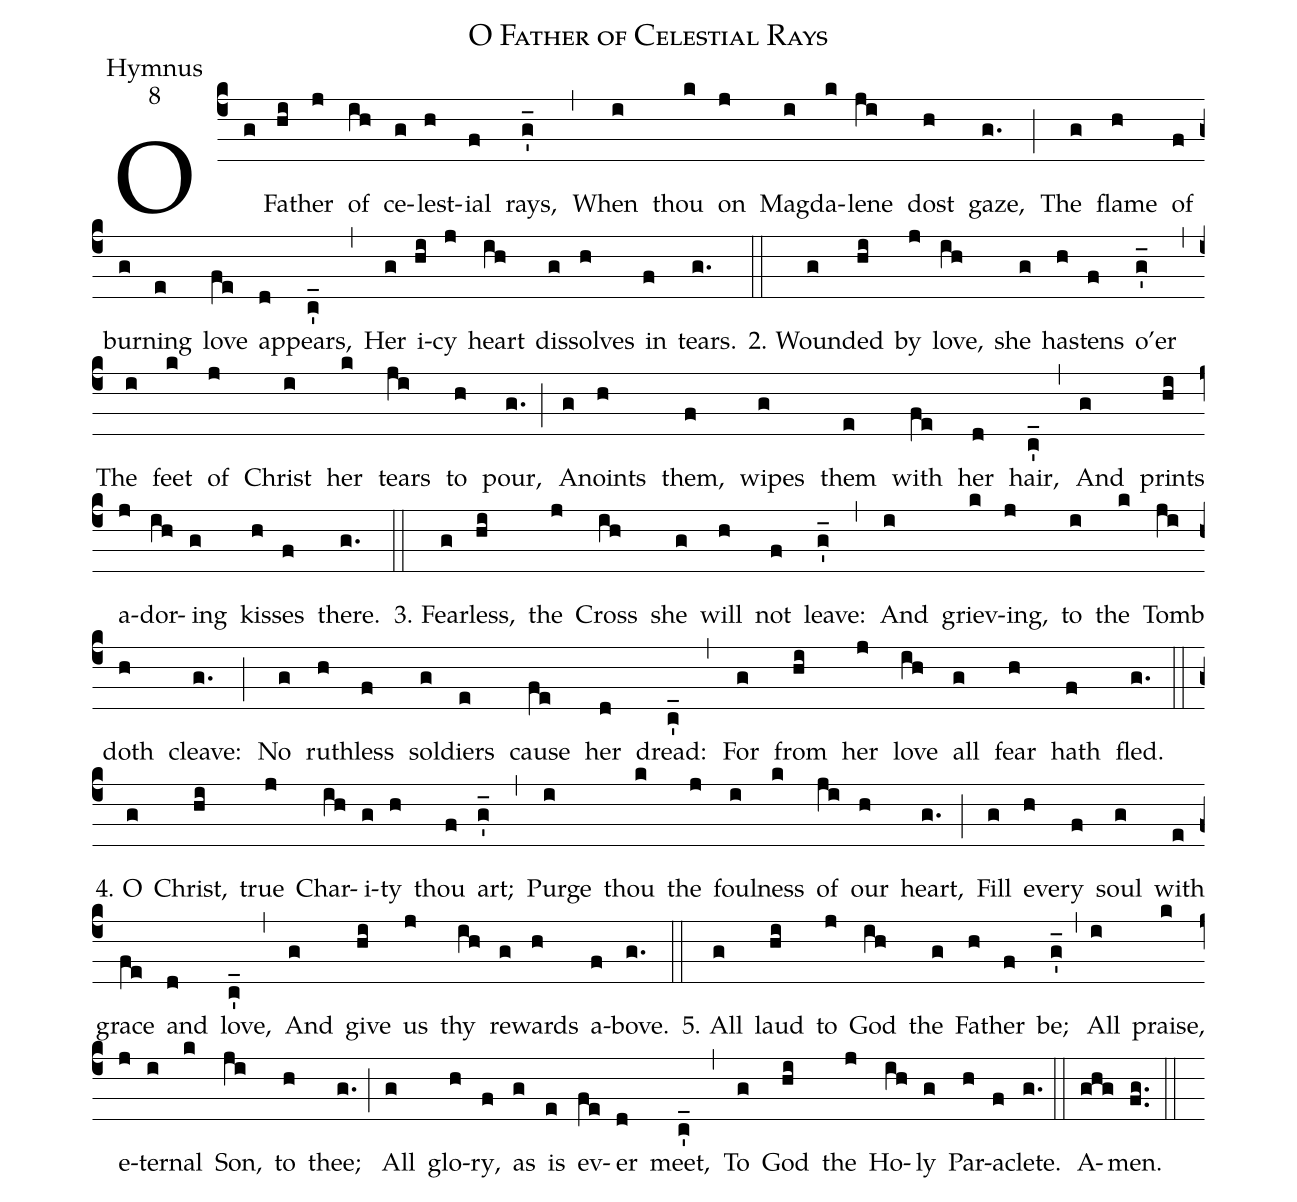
name: O Father of Celestial Rays;
office-part: Hymnus;
mode: 8;
%%
(c4)O(g) Fa(hi)ther(j) of(ih) ce-(g)lest-(h)ial(f) rays,(g'_) (,)
When(i) thou(k) on(j) Mag(i)da(k)lene(ji) dost(h) gaze,(g.) (;)
The(g) flame(h) of(f) burn(g)ing(e) love(fe) ap(d)pears,(c'_) (,)
Her(g) i(hi)cy(j) heart(ih) dis(g)solves(h) in(f) tears.(g.) (::)

2. Wound(g)ed(hi) by(j) love,(ih) she(g) has(h)tens(f) o'er(g'_) (,)
The(i) feet(k) of(j) Christ(i) her(k) tears(ji) to(h) pour,(g.) (;)
A(g)noints(h) them,(f) wipes(g) them(e) with(fe) her(d) hair,(c'_) (,)
And(g) prints(hi) a(j)dor(ih)ing(g) kiss(h)es(f) there.(g.) (::)

3. Fear(g)less,(hi) the(j) Cross(ih) she(g) will(h) not(f) leave:(g'_) (,)
And(i) griev(k)ing,(j) to(i) the(k) Tomb(ji) doth(h) cleave:(g.) (;)
No(g) ruth(h)less(f) sol(g)diers(e) cause(fe) her(d) dread:(c'_) (,)
For(g) from(hi) her(j) love(ih) all(g) fear(h) hath(f) fled.(g.) (::)

4. O(g) Christ,(hi) true(j) Char(ih)i(g)ty(h) thou(f) art;(g'_) (,)
Purge(i) thou(k) the(j) foul(i)ness(k) of(ji) our(h) heart,(g.) (;)
Fill(g) eve(h)ry(f) soul(g) with(e) grace(fe) and(d) love,(c'_) (,)
And(g) give(hi) us(j) thy(ih) re(g)wards(h) a(f)bove.(g.) (::)

5. All(g) laud(hi) to(j) God(ih) the(g) Fa(h)ther(f) be;(g'_) (,)
All(i) praise,(k) e(j)ter(i)nal(k) Son,(ji) to(h) thee;(g.) (;)
All(g) glo(h)ry,(f) as(g) is(e) ev(fe)er(d) meet,(c'_) (,)
To(g) God(hi) the(j) Ho(ih)ly(g) Par(h)a(f)clete.(g.) (::)
A(ghg)men.(fg..) (::)
